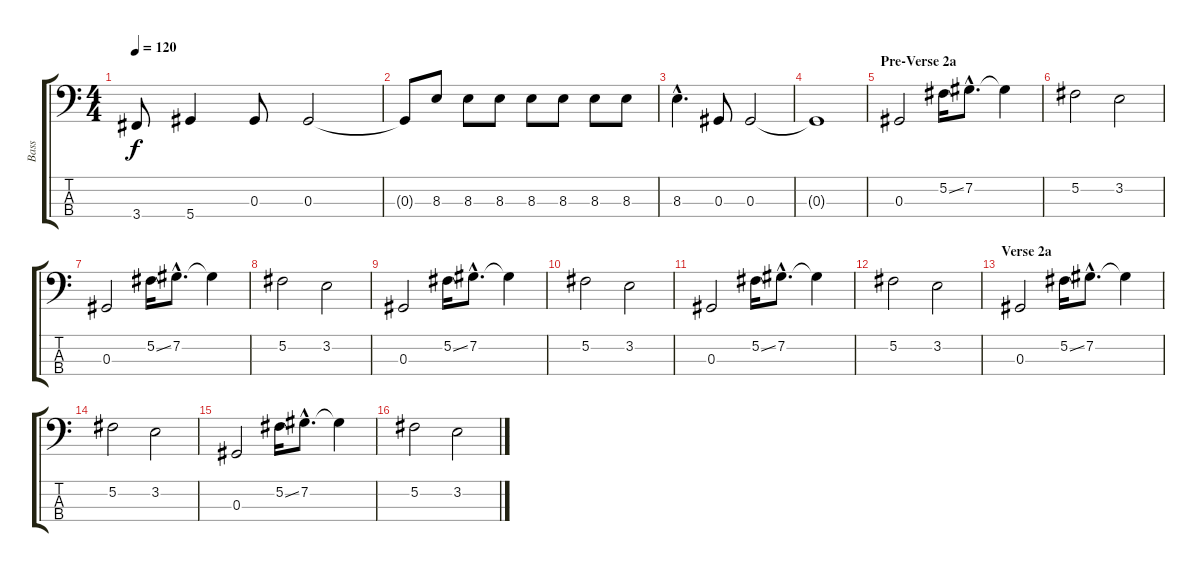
\track ("Bass" "Bass") {instrument electricbassfinger}
\staff {score tabs}
\tuning (Gb2 Db2 Ab1 Eb1) {hide}
\ts (4 4)
\tempo 120
\clef f4
\ks c
3.4.8{dy f} 5.4.4 0.3.8 0.3.2 |
0.3{t}.8 8.3.8 8.3.8 8.3.8 8.3.8 8.3.8 8.3.8 8.3.8 |
8.3{hac}.4{d} 0.3.8 0.3.2 |
0.3{t}.1 |
\section ("" "Pre-Verse 2a")
0.3.2 5.2{ss}.16 7.2{hac}.8{d} 7.2{t}.4 |
5.2.2 3.2.2 |
0.3.2 5.2{ss}.16 7.2{hac}.8{d} 7.2{t}.4 |
5.2.2 3.2.2 |
0.3.2 5.2{ss}.16 7.2{hac}.8{d} 7.2{t}.4 |
5.2.2 3.2.2 |
0.3.2 5.2{ss}.16 7.2{hac}.8{d} 7.2{t}.4 |
5.2.2 3.2.2 |
\section ("" "Verse 2a")
0.3.2 5.2{ss}.16 7.2{hac}.8{d} 7.2{t}.4 |
5.2.2 3.2.2 |
0.3.2 5.2{ss}.16 7.2{hac}.8{d} 7.2{t}.4 |
5.2.2 3.2.2
